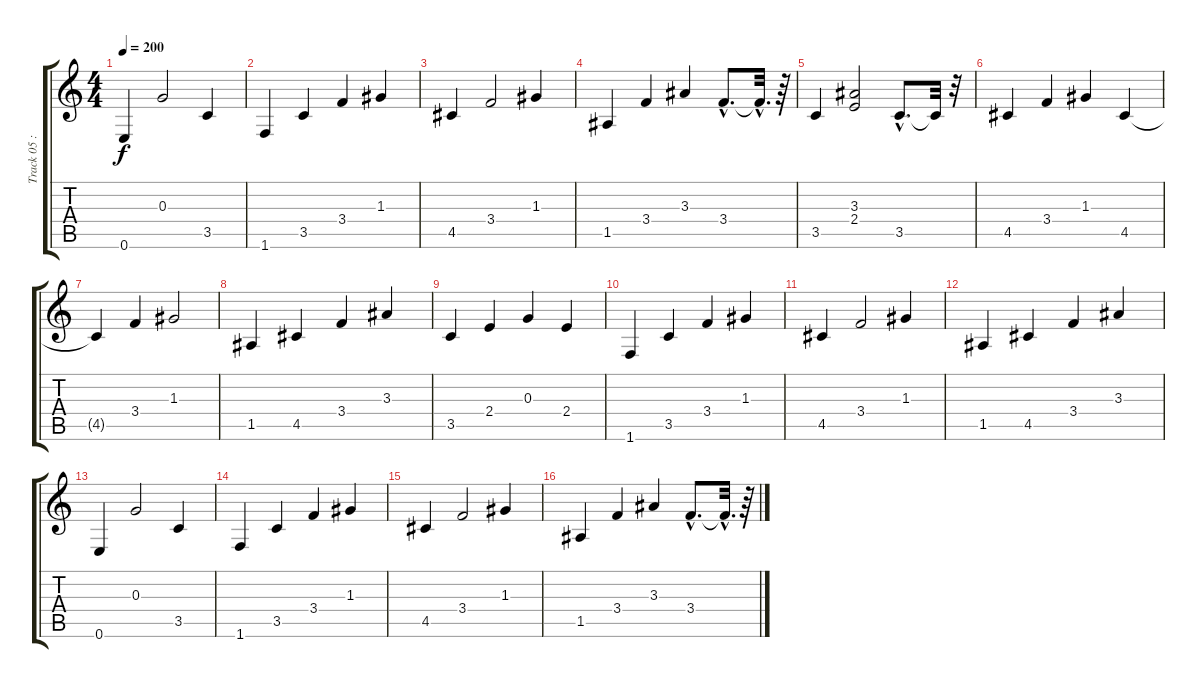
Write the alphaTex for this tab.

\track ("Track 05 : unspecified" "Track 05 :") {instrument acousticguitarnylon}
\staff {score tabs}
\tuning (E4 B3 G3 D3 A2 E2) {hide}
\ts (4 4)
\tempo 200
\clef g2
\ks c
0.6.4{dy f} 0.3.2 3.5.4 |
1.6.4 3.5.4 3.4.4 1.3.4 |
4.5.4 3.4.2 1.3.4 |
1.5.4 3.4.4 3.3.4 3.4{hac}.8{d} 3.4{hac t}.32{d} r.64 |
3.5.4 (3.3 2.4).2 3.5{hac}.8{d} 3.5{t}.32 r.32 |
4.5.4 3.4.4 1.3.4 4.5.4 |
4.5{t}.4 3.4.4 1.3.2 |
1.5.4 4.5.4 3.4.4 3.3.4 |
3.5.4 2.4.4 0.3.4 2.4.4 |
1.6.4 3.5.4 3.4.4 1.3.4 |
4.5.4 3.4.2 1.3.4 |
1.5.4 4.5.4 3.4.4 3.3.4 |
0.6.4 0.3.2 3.5.4 |
1.6.4 3.5.4 3.4.4 1.3.4 |
4.5.4 3.4.2 1.3.4 |
1.5.4 3.4.4 3.3.4 3.4{hac}.8{d} 3.4{hac t}.32{d} r.64
